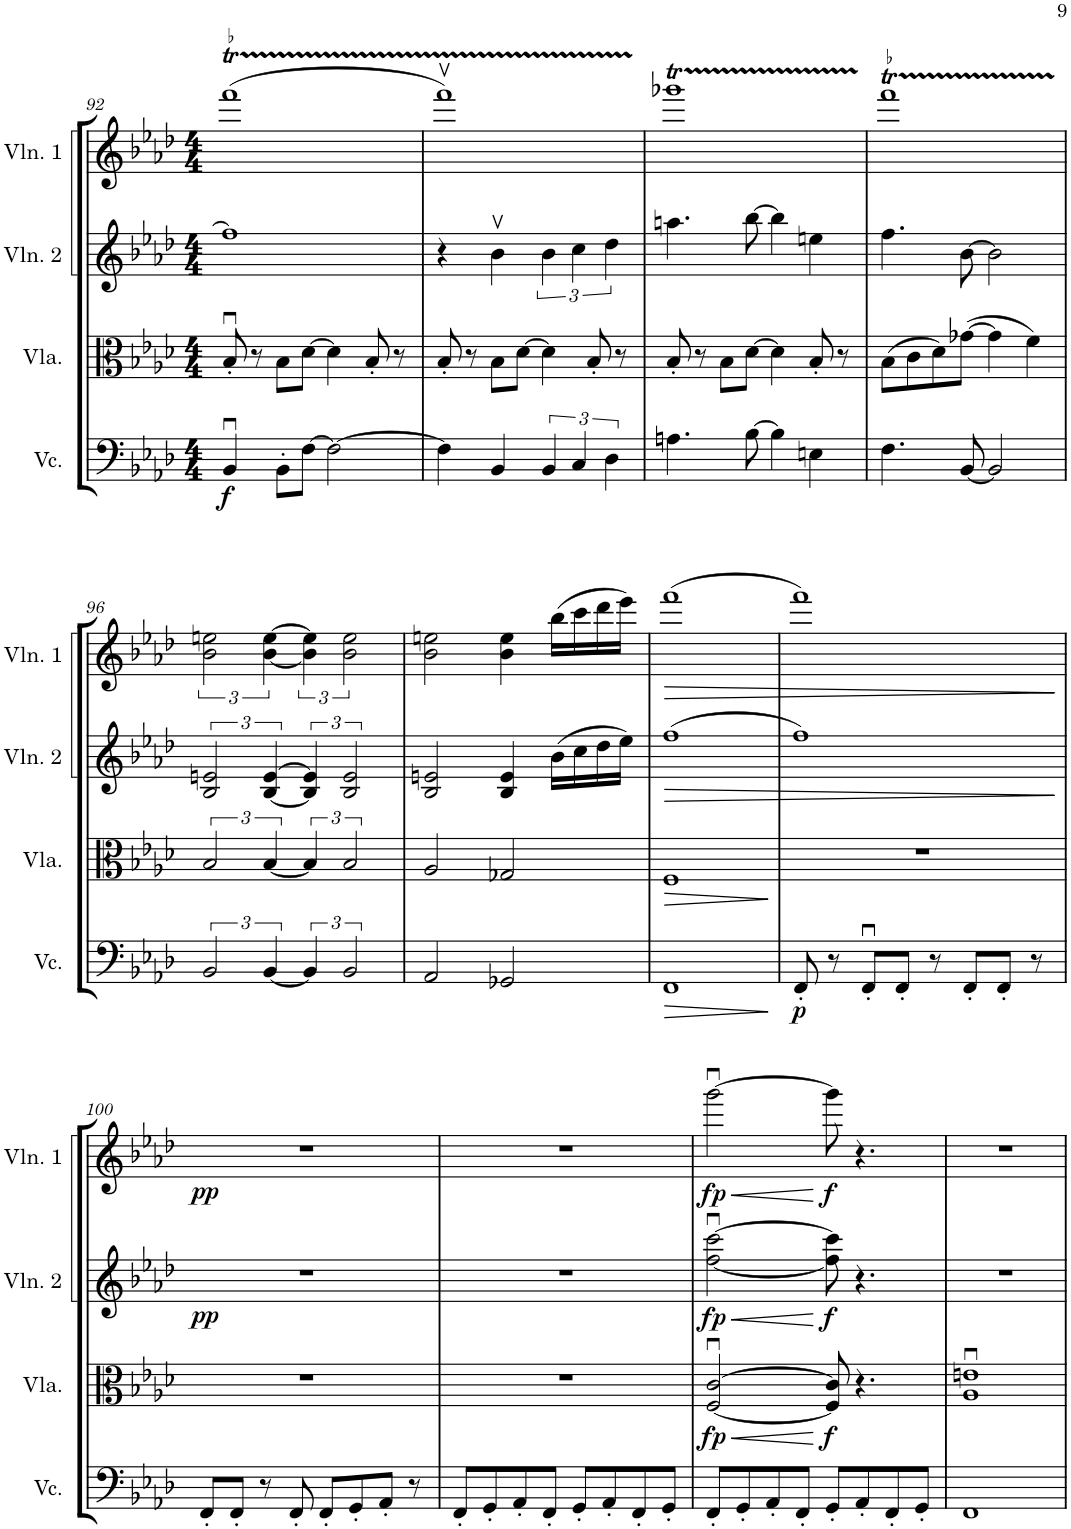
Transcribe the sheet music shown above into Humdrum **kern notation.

**kern	**dynam	**kern	**dynam	**kern	**dynam	**kern	**dynam
*part4	*part4	*part3	*part3	*part2	*part2	*part1	*part1
*staff4	*staff4	*staff3	*staff3	*staff2	*staff2	*staff1	*staff1
*I"Violoncello	*	*I"Viola	*	*I"Violin 2	*	*I"Violin 1	*
*I'Vc.	*	*I'Vla.	*	*I'Vln. 2	*	*I'Vln. 1	*
!!LO:PB:g=z
*clefF4	*	*clefC3	*	*clefG2	*	*clefG2	*
*k[b-e-a-d-]	*	*k[b-e-a-d-]	*	*k[b-e-a-d-]	*	*k[b-e-a-d-]	*
*M4/4	*	*M4/4	*	*M4/4	*	*M4/4	*
=92	=92	=92	=92	=92	=92	=92	=92
!	!LO:DY:b	!	!	!	!	!LO:TR:acc=-	!
4BB-u/	f	8B-u'/	.	1ff]	.	(1ffft	.
.	.	8r	.	.	.	.	.
8BB-'\L	.	8B-\L	.	.	.	.	.
[8F\J	.	[8d-\J	.	.	.	.	.
2F\_	.	4d-\]	.	.	.	.	.
.	.	8B-'/	.	.	.	.	.
.	.	8r	.	.	.	.	.
=93	=93	=93	=93	=93	=93	=93	=93
4F\]	.	8B-'/	.	4r	.	1fffTTTv)	.
.	.	8r	.	.	.	.	.
4BB-/	.	8B-\L	.	4b-v\	.	.	.
.	.	[8d-\J	.	.	.	.	.
6BB-/	.	4d-\]	.	6b-\	.	.	.
6C/	.	.	.	6cc\	.	.	.
.	.	8B-'/	.	.	.	.	.
6D-\	.	.	.	6dd-\	.	.	.
.	.	8r	.	.	.	.	.
=94	=94	=94	=94	=94	=94	=94	=94
4.An\	.	8B-'/	.	4.aan\	.	1ggg-XT	.
.	.	8r	.	.	.	.	.
.	.	8B-\L	.	.	.	.	.
[8B-\	.	[8d-\J	.	[8bb-\	.	.	.
4B-\]	.	4d-\]	.	4bb-\]	.	.	.
4En\	.	8B-'/	.	4een\	.	.	.
.	.	8r	.	.	.	.	.
=95	=95	=95	=95	=95	=95	=95	=95
!	!	!	!	!	!	!LO:TR:acc=-	!
4.F\	.	(8B-\L	.	4.ff\	.	1ffft	.
.	.	8c\	.	.	.	.	.
.	.	8d-\)	.	.	.	.	.
[8BB-/	.	([8g-X\J	.	[8b-\	.	.	.
2BB-/]	.	4g-\]	.	2b-\]	.	.	.
.	.	4f\)	.	.	.	.	.
!!LO:LB:g=z
=96	=96	=96	=96	=96	=96	=96	=96
3BB-/	.	3B-/	.	3B-/ 3en/	.	3b-\ 3een\	.
[6BB-/	.	[6B-/	.	[6B-/ [6e/	.	[6b-\ [6ee\	.
6BB-/]	.	6B-/]	.	6B-/] 6e/]	.	6b-\] 6ee\]	.
3BB-/	.	3B-/	.	3B-/ 3e/	.	3b-\ 3ee\	.
=97	=97	=97	=97	=97	=97	=97	=97
2AA-/	.	2A-/	.	2B-/ 2en/	.	2b-\ 2een\	.
2GG-X/	.	2G-X/	.	4B-/ 4e/	.	4b-\ 4ee\	.
.	.	.	.	(16b-\LL	.	(16bb-\LL	.
.	.	.	.	16cc\	.	16ccc\	.
.	.	.	.	16dd-\	.	16ddd-\	.
.	.	.	.	16ee-\JJ)	.	16eee-\JJ)	.
=98	=98	=98	=98	=98	=98	=98	=98
!	!LO:HP:b	!	!LO:HP:b	!	!LO:HP:b	!	!LO:HP:b
1FF	>	1F	>	(1ff	>	(1fff	>
.	]	.	]	.	.	.	.
=99	=99	=99	=99	=99	=99	=99	=99
!	!LO:DY:b	!	!	!	!	!	!
8FF'/	p	1r	.	1ff)	.	1fff)	.
8r	.	.	.	.	.	.	.
8FFu'/L	.	.	.	.	.	.	.
8FF'/J	.	.	.	.	.	.	.
8r	.	.	.	.	.	.	.
8FF'/L	.	.	.	.	.	.	.
8FF'/J	.	.	.	.	.	.	.
8r	.	.	.	.	.	.	.
.	.	.	.	.	]	.	]
!!LO:LB:g=z
=100	=100	=100	=100	=100	=100	=100	=100
!	!	!	!	!	!LO:DY:b	!	!LO:DY:b
8FF'/L	.	1r	.	1r	pp	1r	pp
8FF'/J	.	.	.	.	.	.	.
8r	.	.	.	.	.	.	.
8FF'/	.	.	.	.	.	.	.
8FF'/L	.	.	.	.	.	.	.
8GG'/	.	.	.	.	.	.	.
8AA-'/J	.	.	.	.	.	.	.
8r	.	.	.	.	.	.	.
=101	=101	=101	=101	=101	=101	=101	=101
8FF'/L	.	1r	.	1r	.	1r	.
8GG'/	.	.	.	.	.	.	.
8AA-'/	.	.	.	.	.	.	.
8FF'/J	.	.	.	.	.	.	.
8GG'/L	.	.	.	.	.	.	.
8AA-'/	.	.	.	.	.	.	.
8FF'/	.	.	.	.	.	.	.
8GG'/J	.	.	.	.	.	.	.
=102	=102	=102	=102	=102	=102	=102	=102
!	!	!	!LO:HP:b	!	!LO:HP:b	!	!LO:HP:b
!	!	!	!LO:DY:n=1:b	!	!LO:DY:n=1:b	!	!LO:DY:n=1:b
8FF'/L	.	[2F/u [2c/u	< fp	[2ff\u [2ccc\u	< fp	[2gggu\	< fp
8GG'/	.	.	.	.	.	.	.
8AA-'/	.	.	.	.	.	.	.
8FF'/J	.	.	.	.	.	.	.
!	!	!	!LO:DY:n=2:b	!	!LO:DY:n=2:b	!	!LO:DY:n=2:b
8GG'/L	.	8F/] 8c/]	[ f	8ff\] 8ccc\]	[ f	8ggg\]	[ f
8AA-'/	.	4.r	.	4.r	.	4.r	.
8FF'/	.	.	.	.	.	.	.
8GG'/J	.	.	.	.	.	.	.
=103	=103	=103	=103	=103	=103	=103	=103
1FF	.	1A-u 1enu	.	1r	.	1r	.
=	=	=	=	=	=	=	=
*-	*-	*-	*-	*-	*-	*-	*-
